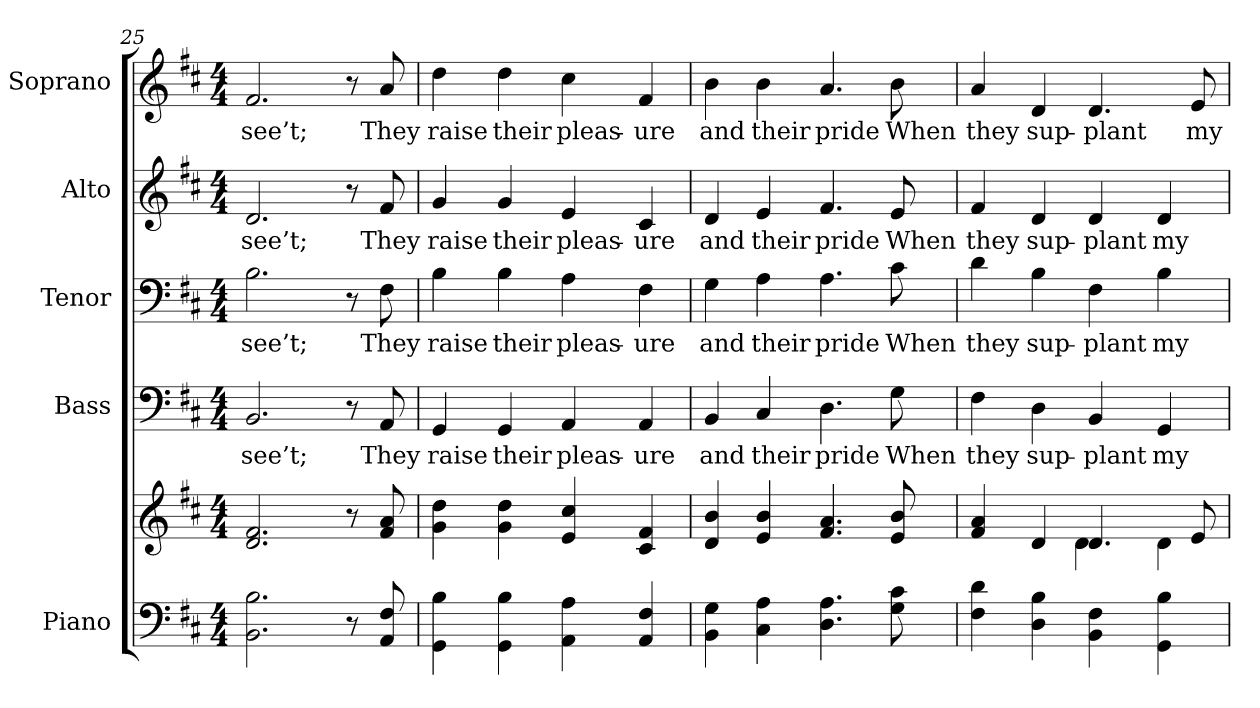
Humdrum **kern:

**kern	**kern	**kern	**text	**kern	**text	**kern	**text	**kern	**text
*part5	*part5	*part4	*part4	*part3	*part3	*part2	*part2	*part1	*part1
*staff6	*staff5	*staff4	*staff4	*staff3	*staff3	*staff2	*staff2	*staff1	*staff1
*I"Piano	*	*I"Bass	*	*I"Tenor	*	*I"Alto	*	*I"Soprano	*
*I'Pno.	*	*I'B.	*	*I'T.	*	*I'A.	*	*I'S.	*
!!LO:PB:g=z
*clefF4	*clefG2	*clefF4	*	*clefF4	*	*clefG2	*	*clefG2	*
*k[f#c#]	*k[f#c#]	*k[f#c#]	*	*k[f#c#]	*	*k[f#c#]	*	*k[f#c#]	*
*D:	*D:	*D:	*	*D:	*	*D:	*	*D:	*
*M4/4	*M4/4	*M4/4	*	*M4/4	*	*M4/4	*	*M4/4	*
=25	=25	=25	=25	=25	=25	=25	=25	=25	=25
!	!	!	!LO:LY:b:color=#000000	!	!	!	!	!	!
!	!	!	!	!	!LO:LY:b:color=#000000	!	!	!	!
!	!	!	!	!	!	!	!LO:LY:b:color=#000000	!	!
!	!	!	!	!	!	!	!	!	!LO:LY:b:color=#000000
2.BBi\ 2.Bi	2.di/ 2.f#i	2.BBi/	see’t;	2.Bi\	see’t;	2.di/	see’t;	2.f#i/	see’t;
8r	8r	8r	.	8r	.	8r	.	8r	.
!	!	!	!LO:LY:b:color=#000000	!	!	!	!	!	!
!	!	!	!	!	!LO:LY:b:color=#000000	!	!	!	!
!	!	!	!	!	!	!	!LO:LY:b:color=#000000	!	!
!	!	!	!	!	!	!	!	!	!LO:LY:b:color=#000000
8AAi/ 8F#i	8f#i/ 8ai	8AAi/	They	8F#i\	They	8f#i/	They	8ai/	They
=26	=26	=26	=26	=26	=26	=26	=26	=26	=26
!	!	!	!LO:LY:b:color=#000000	!	!	!	!	!	!
!	!	!	!	!	!LO:LY:b:color=#000000	!	!	!	!
!	!	!	!	!	!	!	!LO:LY:b:color=#000000	!	!
!	!	!	!	!	!	!	!	!	!LO:LY:b:color=#000000
4GGi\ 4Bi	4gi\ 4ddi	4GGi/	raise	4Bi\	raise	4gi/	raise	4ddi\	raise
!	!	!	!LO:LY:b:color=#000000	!	!	!	!	!	!
!	!	!	!	!	!LO:LY:b:color=#000000	!	!	!	!
!	!	!	!	!	!	!	!LO:LY:b:color=#000000	!	!
!	!	!	!	!	!	!	!	!	!LO:LY:b:color=#000000
4GGi\ 4Bi	4gi\ 4ddi	4GGi/	their	4Bi\	their	4gi/	their	4ddi\	their
!	!	!	!LO:LY:b:color=#000000	!	!	!	!	!	!
!	!	!	!	!	!LO:LY:b:color=#000000	!	!	!	!
!	!	!	!	!	!	!	!LO:LY:b:color=#000000	!	!
!	!	!	!	!	!	!	!	!	!LO:LY:b:color=#000000
4AAi\ 4Ai	4ei/ 4cc#i	4AAi/	pleas-	4Ai\	pleas-	4ei/	pleas-	4cc#i\	pleas-
!	!	!	!LO:LY:b:color=#000000	!	!	!	!	!	!
!	!	!	!	!	!LO:LY:b:color=#000000	!	!	!	!
!	!	!	!	!	!	!	!LO:LY:b:color=#000000	!	!
!	!	!	!	!	!	!	!	!	!LO:LY:b:color=#000000
4AAi/ 4F#i	4c#i/ 4f#i	4AAi/	-ure	4F#i\	-ure	4c#i/	-ure	4f#i/	-ure
=27	=27	=27	=27	=27	=27	=27	=27	=27	=27
!	!	!	!LO:LY:b:color=#000000	!	!	!	!	!	!
!	!	!	!	!	!LO:LY:b:color=#000000	!	!	!	!
!	!	!	!	!	!	!	!LO:LY:b:color=#000000	!	!
!	!	!	!	!	!	!	!	!	!LO:LY:b:color=#000000
4BBi\ 4Gi	4di/ 4bi	4BBi/	and	4Gi\	and	4di/	and	4bi\	and
!	!	!	!LO:LY:b:color=#000000	!	!	!	!	!	!
!	!	!	!	!	!LO:LY:b:color=#000000	!	!	!	!
!	!	!	!	!	!	!	!LO:LY:b:color=#000000	!	!
!	!	!	!	!	!	!	!	!	!LO:LY:b:color=#000000
4C#i\ 4Ai	4ei/ 4bi	4C#i/	their	4Ai\	their	4ei/	their	4bi\	their
!	!	!	!LO:LY:b:color=#000000	!	!	!	!	!	!
!	!	!	!	!	!LO:LY:b:color=#000000	!	!	!	!
!	!	!	!	!	!	!	!LO:LY:b:color=#000000	!	!
!	!	!	!	!	!	!	!	!	!LO:LY:b:color=#000000
4.Di\ 4.Ai	4.f#i/ 4.ai	4.Di\	pride	4.Ai\	pride	4.f#i/	pride	4.ai/	pride
!	!	!	!LO:LY:b:color=#000000	!	!	!	!	!	!
!	!	!	!	!	!LO:LY:b:color=#000000	!	!	!	!
!	!	!	!	!	!	!	!LO:LY:b:color=#000000	!	!
!	!	!	!	!	!	!	!	!	!LO:LY:b:color=#000000
8Gi\ 8c#i	8ei/ 8bi	8Gi\	When	8c#i\	When	8ei/	When	8bi\	When
!!LO:PB:g=z
=28	=28	=28	=28	=28	=28	=28	=28	=28	=28
*	*^	*	*	*	*	*	*	*	*
!	!	!	!	!LO:LY:b:color=#000000	!	!	!	!	!	!
!	!	!	!	!	!	!LO:LY:b:color=#000000	!	!	!	!
!	!	!	!	!	!	!	!	!LO:LY:b:color=#000000	!	!
!	!	!	!	!	!	!	!	!	!	!LO:LY:b:color=#000000
4F#i\ 4di	4f#i/ 4ai	2ryy	4F#i\	they	4di\	they	4f#i/	they	4ai/	they
!	!	!	!	!LO:LY:b:color=#000000	!	!	!	!	!	!
!	!	!	!	!	!	!LO:LY:b:color=#000000	!	!	!	!
!	!	!	!	!	!	!	!	!LO:LY:b:color=#000000	!	!
!	!	!	!	!	!	!	!	!	!	!LO:LY:b:color=#000000
4Di\ 4Bi	4di/	.	4Di\	sup-	4Bi\	sup-	4di/	sup-	4di/	sup-
!	!	!	!	!LO:LY:b:color=#000000	!	!	!	!	!	!
!	!	!	!	!	!	!LO:LY:b:color=#000000	!	!	!	!
!	!	!	!	!	!	!	!	!LO:LY:b:color=#000000	!	!
!	!	!	!	!	!	!	!	!	!	!LO:LY:b:color=#000000
4BBi\ 4F#i	4.di/	4di\	4BBi/	-plant	4F#i\	-plant	4di/	-plant	4.di/	-plant
!	!	!	!	!LO:LY:b:color=#000000	!	!	!	!	!	!
!	!	!	!	!	!	!LO:LY:b:color=#000000	!	!	!	!
!	!	!	!	!	!	!	!	!LO:LY:b:color=#000000	!	!
4GGi\ 4Bi	.	4di\	4GGi/	my	4Bi\	my	4di/	my	.	.
!	!	!	!	!	!	!	!	!	!	!LO:LY:b:color=#000000
.	8ei/	.	.	.	.	.	.	.	8ei/	my
*	*v	*v	*	*	*	*	*	*	*	*
=	=	=	=	=	=	=	=	=	=
*-	*-	*-	*-	*-	*-	*-	*-	*-	*-
